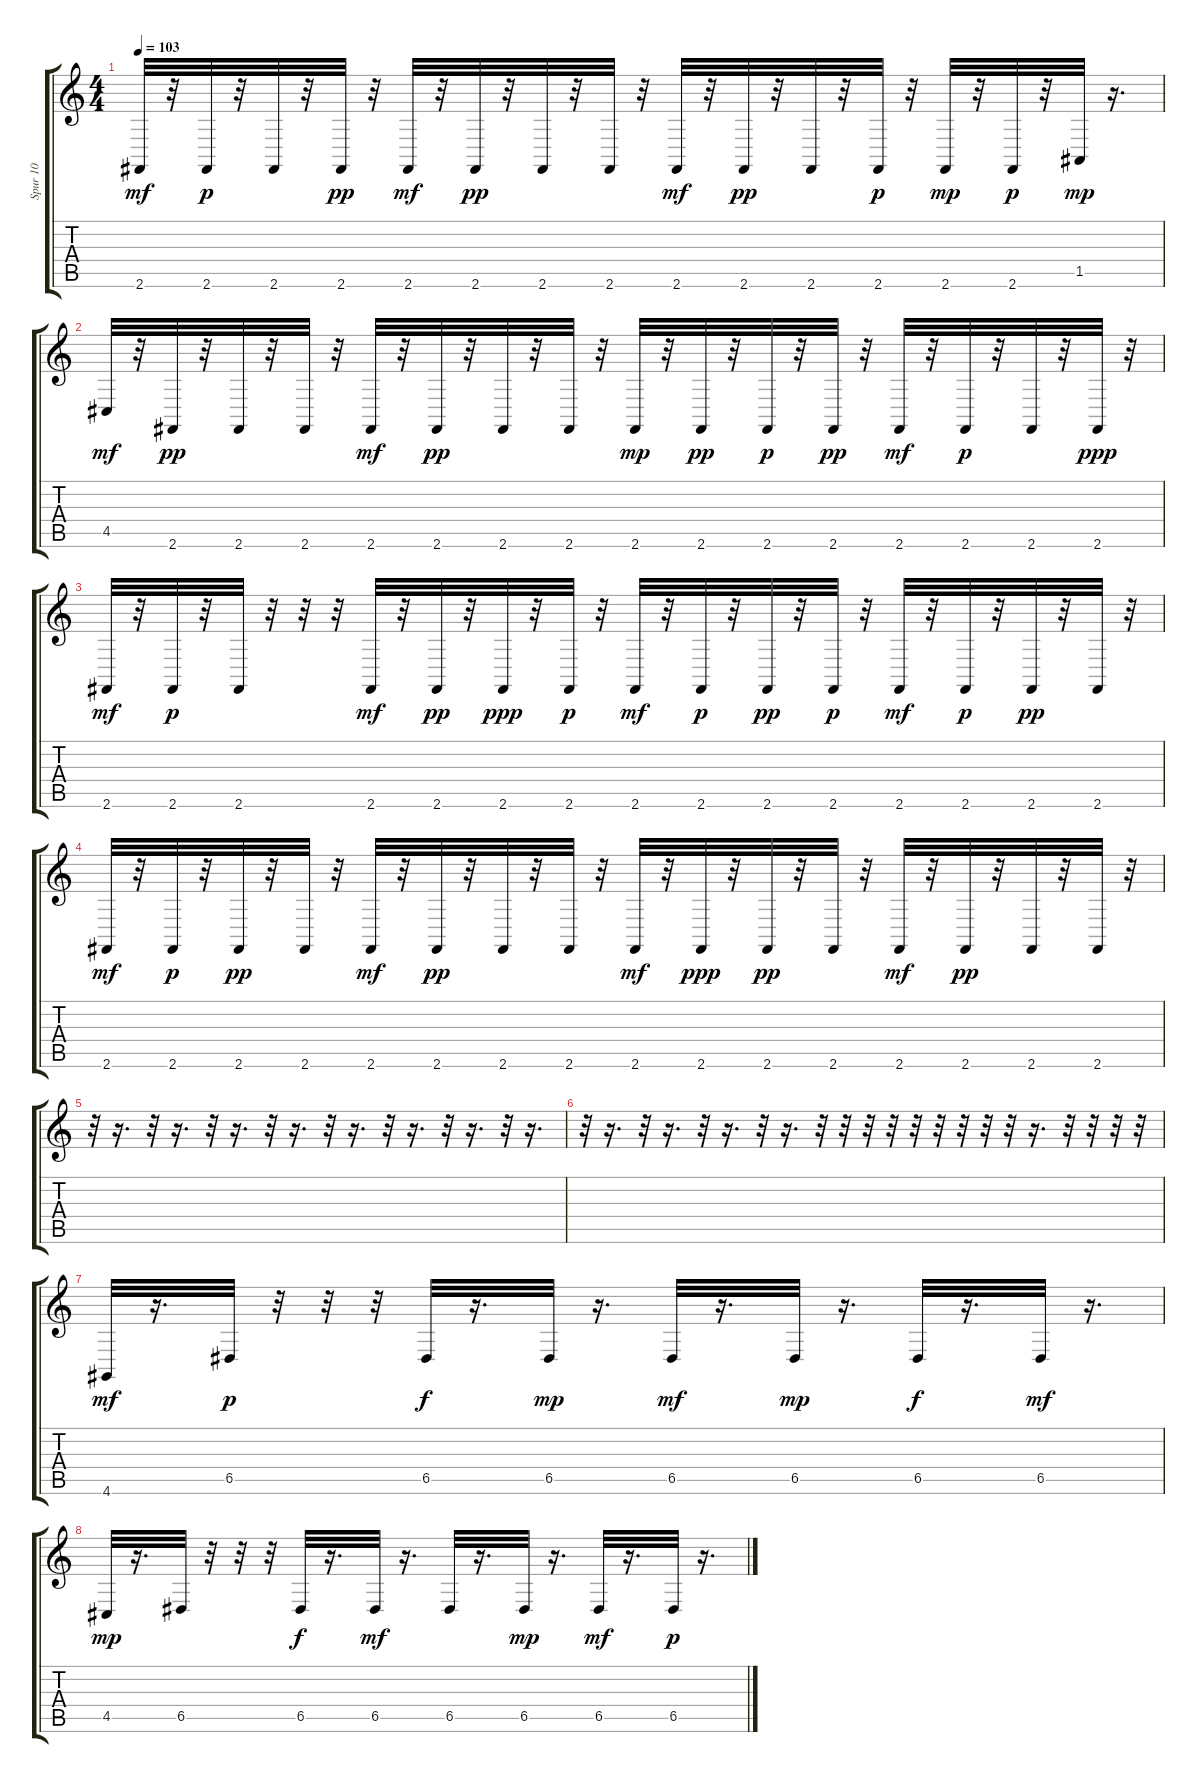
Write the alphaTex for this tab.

\track ("Spur 10" "Spur 10") {instrument electricpiano2}
\staff {score tabs}
\tuning (E4 B3 G3 D3 A2 E2) {hide}
\ts (4 4)
\tempo 103
\clef g2
\ks c
2.6.32{dy mf} r.32 2.6.32{dy p} r.32 2.6.32 r.32 2.6.32{dy pp} r.32 2.6.32{dy mf} r.32 2.6.32{dy pp} r.32 2.6.32 r.32 2.6.32 r.32 2.6.32{dy mf} r.32 2.6.32{dy pp} r.32 2.6.32 r.32 2.6.32{dy p} r.32 2.6.32{dy mp} r.32 2.6.32{dy p} r.32 1.5.32{dy mp} r.16{d} |
4.5.32{dy mf} r.32 2.6.32{dy pp} r.32 2.6.32 r.32 2.6.32 r.32 2.6.32{dy mf} r.32 2.6.32{dy pp} r.32 2.6.32 r.32 2.6.32 r.32 2.6.32{dy mp} r.32 2.6.32{dy pp} r.32 2.6.32{dy p} r.32 2.6.32{dy pp} r.32 2.6.32{dy mf} r.32 2.6.32{dy p} r.32 2.6.32 r.32 2.6.32{dy ppp} r.32 |
2.6.32{dy mf} r.32 2.6.32{dy p} r.32 2.6.32 r.32 r.32 r.32 2.6.32{dy mf} r.32 2.6.32{dy pp} r.32 2.6.32{dy ppp} r.32 2.6.32{dy p} r.32 2.6.32{dy mf} r.32 2.6.32{dy p} r.32 2.6.32{dy pp} r.32 2.6.32{dy p} r.32 2.6.32{dy mf} r.32 2.6.32{dy p} r.32 2.6.32{dy pp} r.32 2.6.32 r.32 |
2.6.32{dy mf} r.32 2.6.32{dy p} r.32 2.6.32{dy pp} r.32 2.6.32 r.32 2.6.32{dy mf} r.32 2.6.32{dy pp} r.32 2.6.32 r.32 2.6.32 r.32 2.6.32{dy mf} r.32 2.6.32{dy ppp} r.32 2.6.32{dy pp} r.32 2.6.32 r.32 2.6.32{dy mf} r.32 2.6.32{dy pp} r.32 2.6.32 r.32 2.6.32 r.32 |
r.32 r.16{d} r.32 r.16{d} r.32 r.16{d} r.32 r.16{d} r.32 r.16{d} r.32 r.16{d} r.32 r.16{d} r.32 r.16{d} |
r.32 r.16{d} r.32 r.16{d} r.32 r.16{d} r.32 r.16{d} r.32 r.32 r.32 r.32 r.32 r.32 r.32 r.32 r.32 r.16{d} r.32 r.32 r.32 r.32 |
4.6.32{dy mf} r.16{d} 6.5.32{dy p} r.32 r.32 r.32 6.5.32{dy f} r.16{d} 6.5.32{dy mp} r.16{d} 6.5.32{dy mf} r.16{d} 6.5.32{dy mp} r.16{d} 6.5.32{dy f} r.16{d} 6.5.32{dy mf} r.16{d} |
4.5.32{dy mp} r.16{d} 6.5.32 r.32 r.32 r.32 6.5.32{dy f} r.16{d} 6.5.32{dy mf} r.16{d} 6.5.32 r.16{d} 6.5.32{dy mp} r.16{d} 6.5.32{dy mf} r.16{d} 6.5.32{dy p} r.16{d}
